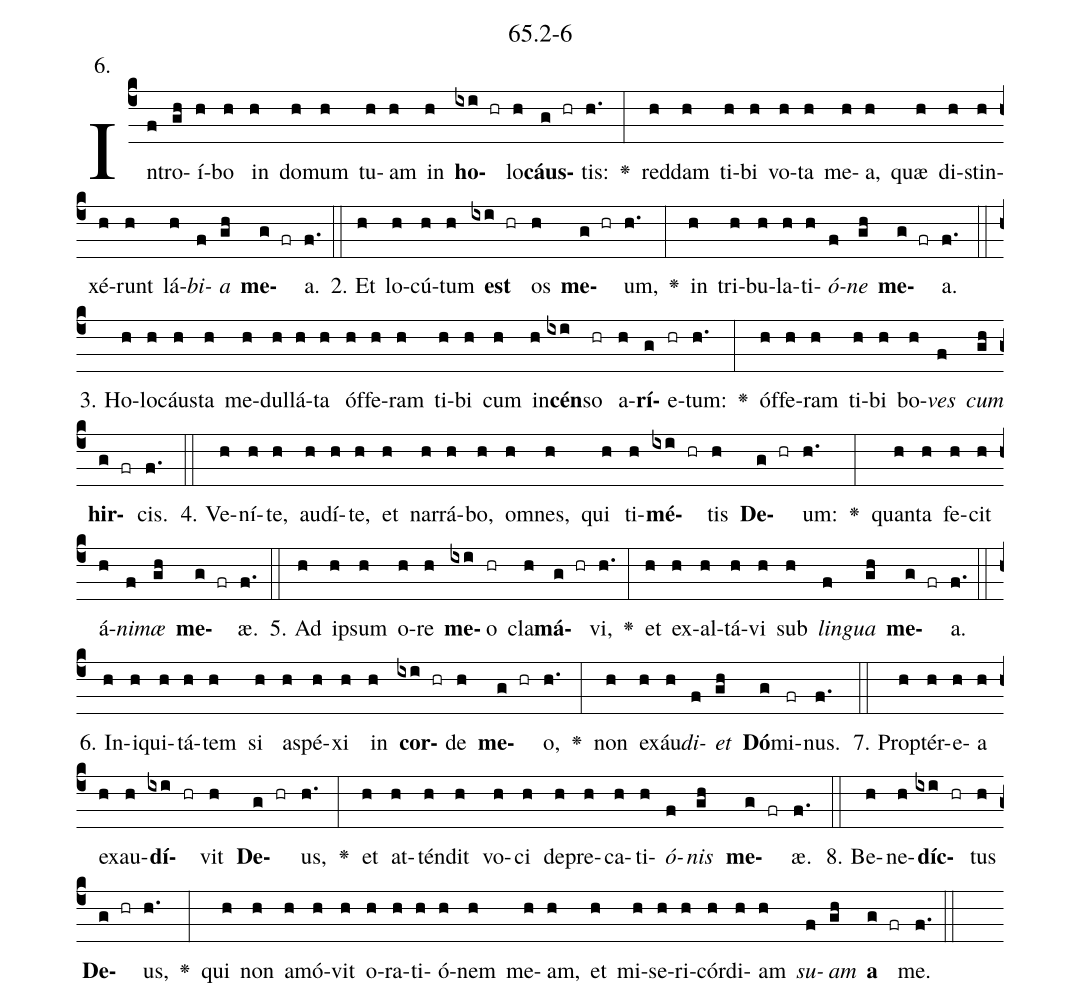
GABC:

name: 65.2-6;
annotation: 6.;
%%
(c4)In(f)tro(gh)í(h)bo(h) in(h) do(h)mum(h) tu(h)am(h) in(h) <b>ho</b>(ixi hr)lo(h)<b>cáus</b>(g hr)tis:(h.) <v>\greheightstar</v>(:) red(h)dam(h) ti(h)bi(h) vo(h)ta(h) me(h)a,(h) quæ(h) di(h)stin(h)xé(h)runt(h) lá(h)<i>bi</i>(f)<i>a</i>(gh) <b>me</b>(g fr)a.(f.) (::)
2. Et(h) lo(h)cú(h)tum(h) <b>est</b>(ixi hr) os(h) <b>me</b>(g hr)um,(h.) <v>\greheightstar</v>(:) in(h) tri(h)bu(h)la(h)ti(h)<i>ó</i>(f)<i>ne</i>(gh) <b>me</b>(g fr)a.(f.) (::)
3. Ho(h)lo(h)cáus(h)ta(h) me(h)dul(h)lá(h)ta(h) óf(h)fe(h)ram(h) ti(h)bi(h) cum(h) in(h)<b>cén</b>(ixi)so(hr) a(h)<b>rí</b>(g)e(hr)tum:(h.) <v>\greheightstar</v>(:) óf(h)fe(h)ram(h) ti(h)bi(h) bo(h)<i>ves</i>(f) <i>cum</i>(gh) <b>hir</b>(g fr)cis.(f.) (::)
4. Ve(h)ní(h)te,(h) au(h)dí(h)te,(h) et(h) nar(h)rá(h)bo,(h) om(h)nes,(h) qui(h) ti(h)<b>mé</b>(ixi hr)tis(h) <b>De</b>(g hr)um:(h.) <v>\greheightstar</v>(:) quan(h)ta(h) fe(h)cit(h) á(h)<i>ni</i>(f)<i>mæ</i>(gh) <b>me</b>(g fr)æ.(f.) (::)
5. Ad(h) ip(h)sum(h) o(h)re(h) <b>me</b>(ixi)o(hr) cla(h)<b>má</b>(g hr)vi,(h.) <v>\greheightstar</v>(:) et(h) ex(h)al(h)tá(h)vi(h) sub(h) <i>lin</i>(f)<i>gua</i>(gh) <b>me</b>(g fr)a.(f.) (::)
6. In(h)i(h)qui(h)tá(h)tem(h) si(h) a(h)spé(h)xi(h) in(h) <b>cor</b>(ixi hr)de(h) <b>me</b>(g hr)o,(h.) <v>\greheightstar</v>(:) non(h) ex(h)áu(h)<i>di</i>(f)<i>et</i>(gh) <b>Dó</b>(g)mi(fr)nus.(f.) (::)
7. Prop(h)tér(h)e(h)a(h) ex(h)au(h)<b>dí</b>(ixi hr)vit(h) <b>De</b>(g hr)us,(h.) <v>\greheightstar</v>(:) et(h) at(h)tén(h)dit(h) vo(h)ci(h) de(h)pre(h)ca(h)ti(h)<i>ó</i>(f)<i>nis</i>(gh) <b>me</b>(g fr)æ.(f.) (::)
8. Be(h)ne(h)<b>díc</b>(ixi hr)tus(h) <b>De</b>(g hr)us,(h.) <v>\greheightstar</v>(:) qui(h) non(h) a(h)mó(h)vit(h) o(h)ra(h)ti(h)ó(h)nem(h) me(h)am,(h) et(h) mi(h)se(h)ri(h)cór(h)di(h)am(h) <i>su</i>(f)<i>am</i>(gh) <b>a</b>(g fr) me.(f.) (::)
